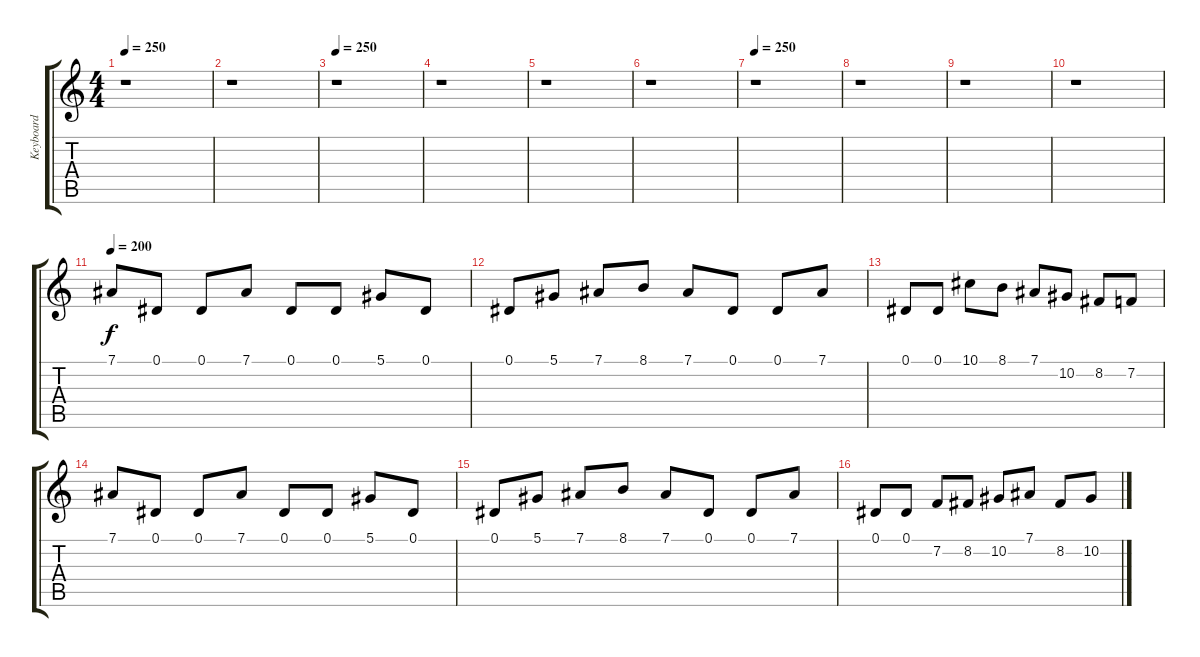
\track ("Keyboard" "Keyboard") {instrument musicbox}
\staff {score tabs}
\tuning (Eb4 Bb3 Gb3 Db3 Ab2 Eb2) {hide}
\ts (4 4)
\tempo 250
\clef g2
\ks c
r.1{dy f} |
r.1 |
\tempo 250
r.1 |
r.1 |
r.1 |
r.1 |
\tempo 250
r.1 |
r.1 |
r.1 |
r.1 |
\tempo 200
7.1.8 0.1.8 0.1.8 7.1.8 0.1.8 0.1.8 5.1.8 0.1.8 |
0.1.8 5.1.8 7.1.8 8.1.8 7.1.8 0.1.8 0.1.8 7.1.8 |
0.1.8 0.1.8 10.1.8 8.1.8 7.1.8 10.2.8 8.2.8 7.2.8 |
7.1.8 0.1.8 0.1.8 7.1.8 0.1.8 0.1.8 5.1.8 0.1.8 |
0.1.8 5.1.8 7.1.8 8.1.8 7.1.8 0.1.8 0.1.8 7.1.8 |
0.1.8 0.1.8 7.2.8 8.2.8 10.2.8 7.1.8 8.2.8 10.2.8
